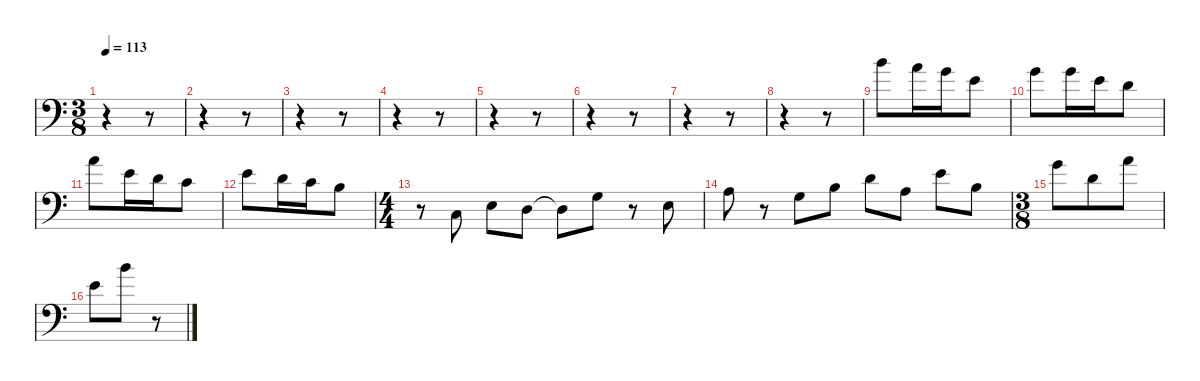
\defaultSystemsLayout 4
\hideDynamics
\bracketExtendMode nobrackets
\singleTrackTrackNamePolicy hidden
\multiTrackTrackNamePolicy hidden
\firstSystemTrackNameMode fullname
\firstSystemTrackNameOrientation horizontal
\otherSystemsTrackNameOrientation horizontal
\track ("Bunk Gardner" "bn.") {instrument bassoon}
\staff {score}
\tuning (E4 B3 G3 D3 A2 E2)
\ts (3 8)
\tempo 113
\clef f4
\ks c
r.4{dy f instrument bassoon beam Down} r.8{beam Down} |
r.4{beam Down} r.8{beam Down} |
r.4{beam Down} r.8{beam Down} |
r.4{beam Down} r.8{beam Down} |
r.4{beam Down} r.8{beam Down} |
r.4{beam Down} r.8{beam Down} |
r.4{beam Down} r.8{beam Down} |
r.4{beam Down} r.8{beam Down} |
12.2.8{beam Down} 5.1.16{beam Down} 3.1.16{beam Down} 0.1.8{beam Down} |
3.1.8{beam Down} 3.1.16{beam Down} 0.1.16{beam Down} 3.2.8{beam Down} |
10.2.8{beam Down} 0.1.16{beam Down} 3.2.16{beam Down} 1.2.8{beam Down} |
0.1.8{beam Down} 3.2.16{beam Down} 1.2.16{beam Down} 0.2.8{beam Down} |
\ts (4 4)
r.8{beam Down} 3.5.8{beam Up} 2.4.8{beam Down} 0.4.8{beam Down} 0.4{t}.8{beam Down} 0.3.8{beam Down} r.8{beam Down} 2.4.8{beam Down} |
2.3.8{beam Down} r.8{beam Down} 0.3.8{beam Down} 0.2.8{beam Down} 3.2.8{beam Down} 2.3.8{beam Down} 0.1.8{beam Down} 0.2.8{beam Down} |
\ts (3 8)
3.1.8{beam Down} 3.2.8{beam Down} 5.1.8{beam Down} |
0.1.8{beam Down} 7.1.8{beam Down} r.8{beam Down}
